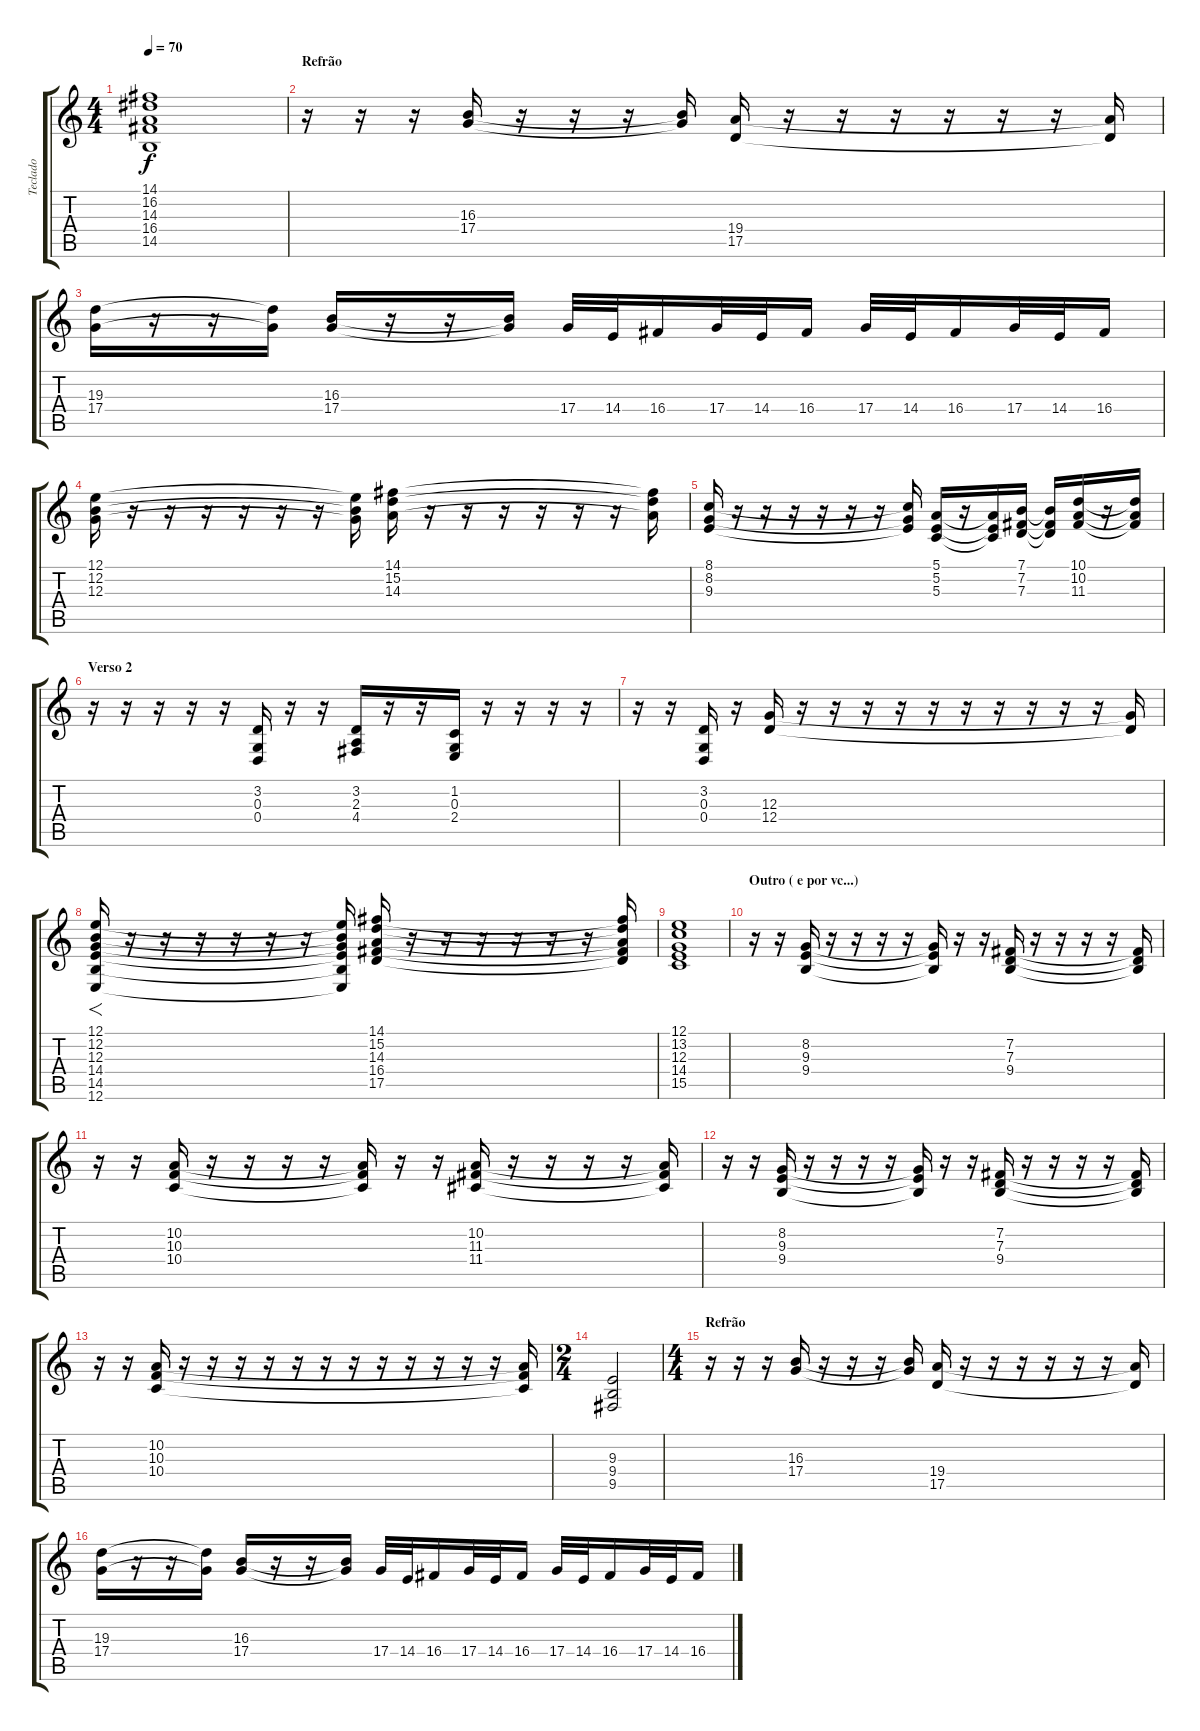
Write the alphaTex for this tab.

\track ("Teclado" "Teclado") {instrument stringensemble1}
\staff {score tabs}
\tuning (E4 B3 G3 D3 A2 E2) {hide}
\ts (4 4)
\tempo 70
\clef g2
\ks c
(14.1 16.2 14.3 16.4 14.5).1{dy f} |
\section ("" "Refrão")
r.16 r.16 r.16 (16.3 17.4).16 r.16 r.16 r.16 (16.3{t} 17.4{t}).16 (19.4 17.5).16 r.16 r.16 r.16 r.16 r.16 r.16 (19.4{t} 17.5{t}).16 |
(19.3 17.4).16 r.16 r.16 (19.3{t} 17.4{t}).16 (16.3 17.4).16 r.16 r.16 (16.3{t} 17.4{t}).16 17.4.32{volume 11} 14.4.32 16.4.16 17.4.32 14.4.32 16.4.16 17.4.32 14.4.32 16.4.16 17.4.32 14.4.32 16.4.16 |
(12.1 12.2 12.3).16{volume 6} r.16 r.16 r.16 r.16 r.16 r.16 (12.1{t} 12.2{t} 12.3{t}).16 (14.1 15.2 14.3).16 r.16 r.16 r.16 r.16 r.16 r.16 (14.1{t} 15.2{t} 14.3{t}).16 |
(8.1 8.2 9.3).16 r.16 r.16 r.16 r.16 r.16 r.16 (8.1{t} 8.2{t} 9.3{t}).16 (5.1 5.2 5.3).16 r.16 (5.1{t} 5.2{t} 5.3{t}).16 (7.1 7.2 7.3).16 (7.1{t} 7.2{t} 7.3{t}).16 (10.1 10.2 11.3).16 r.16 (10.1{t} 10.2{t} 11.3{t}).16 |
\section ("" "Verso 2")
r.16 r.16 r.16 r.16 r.16 (3.2 0.3 0.4).16 r.16 r.16 (3.2 2.3 4.4).16 r.16 r.16 (1.2 0.3 2.4).16 r.16 r.16 r.16 r.16 |
r.16 r.16 (3.2 0.3 0.4).16 r.16 (12.3 12.4).16 r.16 r.16 r.16 r.16 r.16 r.16 r.16 r.16 r.16 r.16 (12.3{t} 12.4{t}).16 |
(12.1 12.2 12.3 14.4 14.5 12.6).16{f} r.16 r.16 r.16 r.16 r.16 r.16 (12.1{t} 12.2{t} 12.3{t} 14.4{t} 14.5{t} 12.6{t}).16 (14.1 15.2 14.3 16.4 17.5).16 r.16 r.16 r.16 r.16 r.16 r.16 (14.1{t} 15.2{t} 14.3{t} 16.4{t} 17.5{t}).16 |
(12.1 13.2 12.3 14.4 15.5).1 |
\section ("" "Outro ( e por vc...)")
r.16 r.16 (8.2 9.3 9.4).16 r.16 r.16 r.16 r.16 (8.2{t} 9.3{t} 9.4{t}).16 r.16 r.16 (7.2 7.3 9.4).16 r.16 r.16 r.16 r.16 (7.2{t} 7.3{t} 9.4{t}).16 |
r.16 r.16 (10.2 10.3 10.4).16 r.16 r.16 r.16 r.16 (10.2{t} 10.3{t} 10.4{t}).16 r.16 r.16 (10.2 11.3 11.4).16 r.16 r.16 r.16 r.16 (10.2{t} 11.3{t} 11.4{t}).16 |
r.16 r.16 (8.2 9.3 9.4).16 r.16 r.16 r.16 r.16 (8.2{t} 9.3{t} 9.4{t}).16 r.16 r.16 (7.2 7.3 9.4).16 r.16 r.16 r.16 r.16 (7.2{t} 7.3{t} 9.4{t}).16 |
r.16 r.16 (10.2 10.3 10.4).16 r.16 r.16 r.16 r.16 r.16 r.16 r.16 r.16 r.16 r.16 r.16 r.16 (10.2{t} 10.3{t} 10.4{t}).16 |
\ts (2 4)
(9.3 9.4 9.5).2 |
\ts (4 4)
\section ("" "Refrão")
r.16 r.16 r.16 (16.3 17.4).16 r.16 r.16 r.16 (16.3{t} 17.4{t}).16 (19.4 17.5).16 r.16 r.16 r.16 r.16 r.16 r.16 (19.4{t} 17.5{t}).16 |
(19.3 17.4).16 r.16 r.16 (19.3{t} 17.4{t}).16 (16.3 17.4).16 r.16 r.16 (16.3{t} 17.4{t}).16 17.4.32{volume 11} 14.4.32 16.4.16 17.4.32 14.4.32 16.4.16 17.4.32 14.4.32 16.4.16 17.4.32 14.4.32 16.4.16
